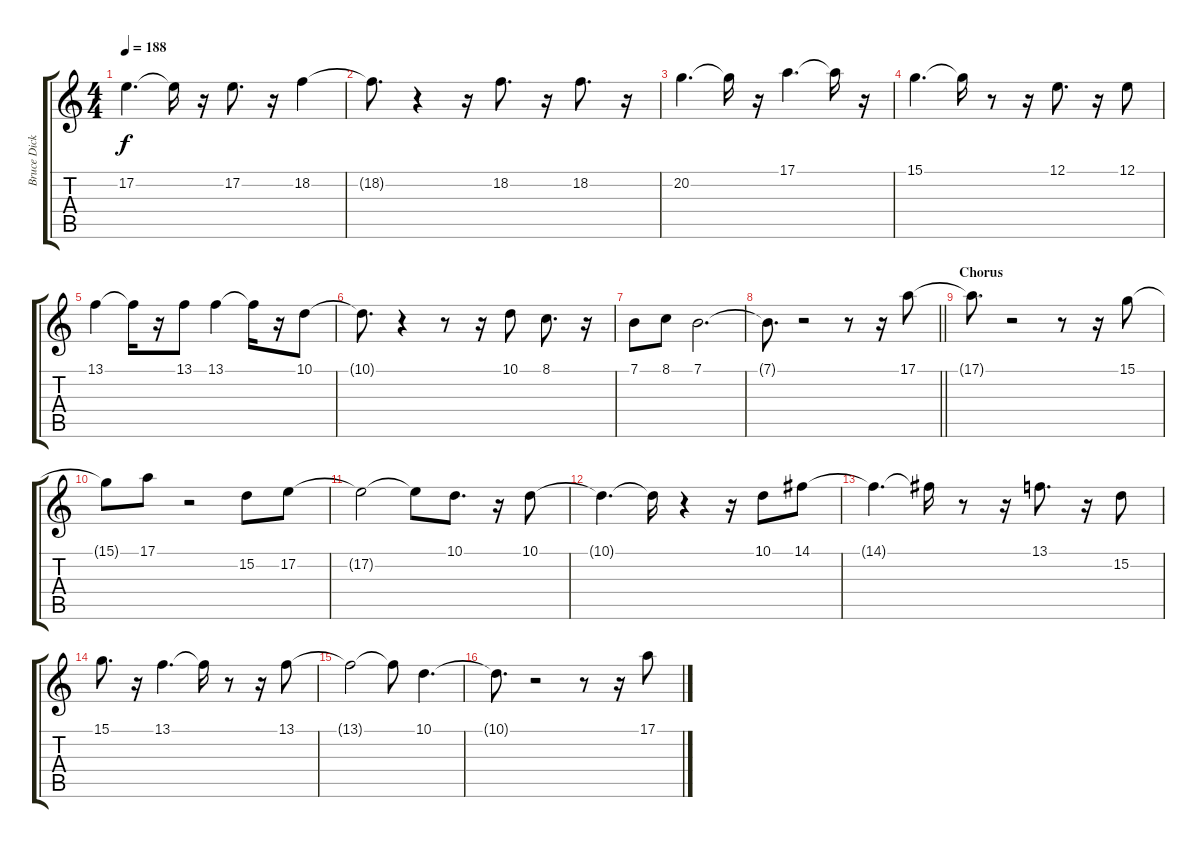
\track ("Bruce Dickinson" "Bruce Dick") {instrument synthvoice}
\staff {score tabs}
\tuning (E4 B3 G3 D3 A2 E2) {hide}
\ts (4 4)
\tempo 188
\clef g2
\ks c
17.2.4{d dy f} 17.2{t}.16 r.16 17.2.8{d} r.16 18.2.4 |
18.2{t}.8{d} r.4 r.16 18.2.8{d} r.16 18.2.8{d} r.16 |
20.2.4{d} 20.2{t}.16 r.16 17.1.4{d} 17.1{t}.16 r.16 |
15.1.4{d} 15.1{t}.16 r.8 r.16 12.1.8{d} r.16 12.1.8 |
13.1.4 13.1{t}.16 r.16 13.1.8 13.1.4 13.1{t}.16 r.16 10.1.8 |
10.1{t}.8{d} r.4 r.8 r.16 10.1.8 8.1.8{d} r.16 |
7.1.8 8.1.8 7.1.2{d} |
\barLineRight lightlight
7.1{t}.8{d} r.2 r.8 r.16 17.1.8 |
\section ("" "Chorus")
17.1{t}.8{d} r.2 r.8 r.16 15.1.8 |
15.1{t}.8 17.1.8 r.2 15.2.8 17.2.8 |
17.2{t}.2 17.2{t}.8 10.1.8{d} r.16 10.1.8 |
10.1{t}.4{d} 10.1{t}.16 r.4 r.16 10.1.8 14.1.8 |
14.1{t}.4{d} 14.1{t}.16 r.8 r.16 13.1.8{d} r.16 15.2.8 |
15.1.8{d} r.16 13.1.4{d} 13.1{t}.16 r.8 r.16 13.1.8 |
13.1{t}.2 13.1{t}.8 10.1.4{d} |
10.1{t}.8{d} r.2 r.8 r.16 17.1.8
